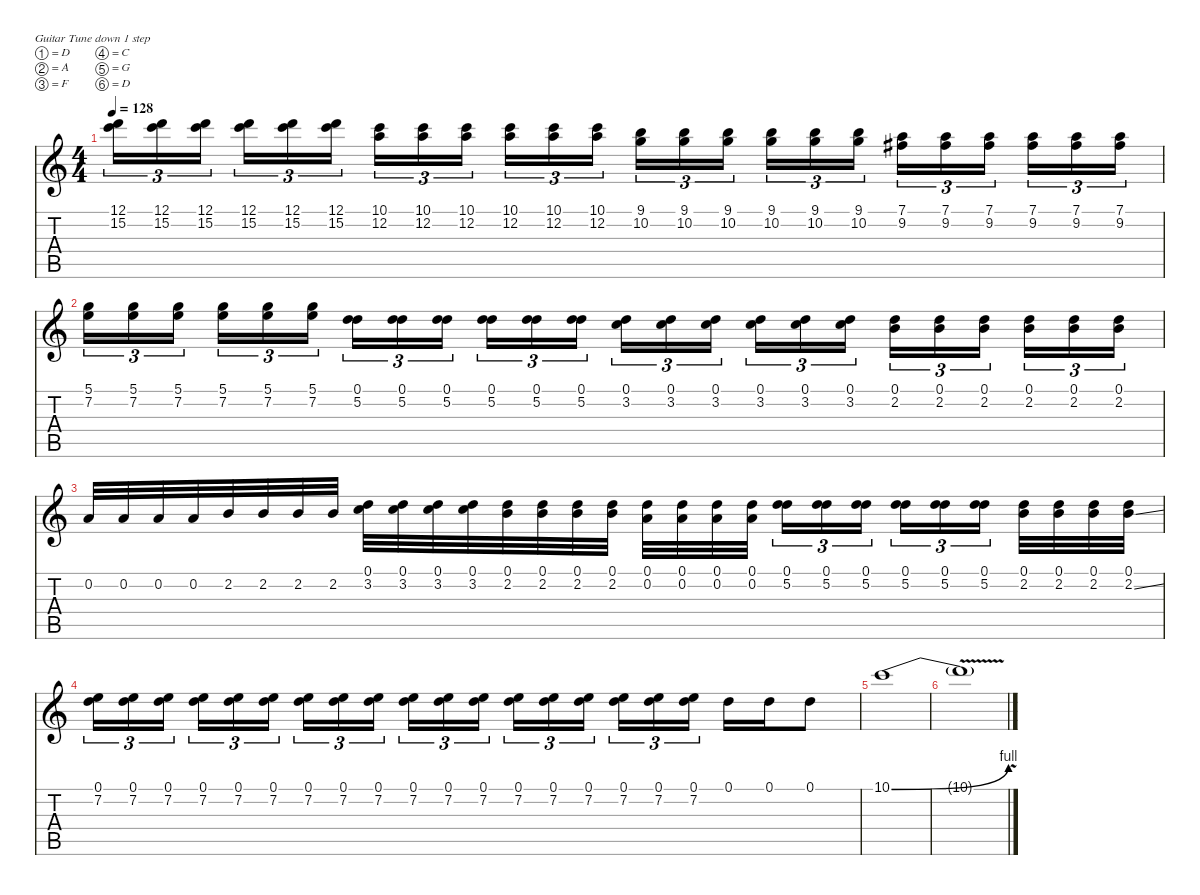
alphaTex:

\defaultSystemsLayout 4
\hideDynamics
\bracketExtendMode nobrackets
\singleTrackTrackNamePolicy hidden
\multiTrackTrackNamePolicy hidden
\firstSystemTrackNameMode fullname
\firstSystemTrackNameOrientation horizontal
\otherSystemsTrackNameOrientation horizontal
\track ("Track 1" "dist.guit.") {instrument distortionguitar}
\staff {score tabs}
\tuning (D4 A3 F3 C3 G2 D2)
\ts (4 4)
\tempo 128
\clef g2
\ks c
(12.1 15.2).16{tu (3 2) dy f beam Down} (12.1 15.2).16{tu (3 2) beam Down} (12.1 15.2).16{tu (3 2) beam Down} (12.1 15.2).16{tu (3 2) beam Down} (12.1 15.2).16{tu (3 2) beam Down} (12.1 15.2).16{tu (3 2) beam Down} (10.1 12.2).16{tu (3 2) beam Down} (10.1 12.2).16{tu (3 2) beam Down} (10.1 12.2).16{tu (3 2) beam Down} (10.1 12.2).16{tu (3 2) beam Down} (10.1 12.2).16{tu (3 2) beam Down} (10.1 12.2).16{tu (3 2) beam Down} (9.1 10.2).16{tu (3 2) beam Down} (9.1 10.2).16{tu (3 2) beam Down} (9.1 10.2).16{tu (3 2) beam Down} (9.1 10.2).16{tu (3 2) beam Down} (9.1 10.2).16{tu (3 2) beam Down} (9.1 10.2).16{tu (3 2) beam Down} (7.1 9.2{acc #}).16{tu (3 2) beam Down} (7.1 9.2{acc #}).16{tu (3 2) beam Down} (7.1 9.2{acc #}).16{tu (3 2) beam Down} (7.1 9.2{acc #}).16{tu (3 2) beam Down} (7.1 9.2{acc #}).16{tu (3 2) beam Down} (7.1 9.2{acc #}).16{tu (3 2) beam Down} |
(5.1 7.2).16{tu (3 2) beam Down} (5.1 7.2).16{tu (3 2) beam Down} (5.1 7.2).16{tu (3 2) beam Down} (5.1 7.2).16{tu (3 2) beam Down} (5.1 7.2).16{tu (3 2) beam Down} (5.1 7.2).16{tu (3 2) beam Down} (0.1 5.2).16{tu (3 2) beam Down} (0.1 5.2).16{tu (3 2) beam Down} (0.1 5.2).16{tu (3 2) beam Down} (0.1 5.2).16{tu (3 2) beam Down} (0.1 5.2).16{tu (3 2) beam Down} (0.1 5.2).16{tu (3 2) beam Down} (0.1 3.2).16{tu (3 2) beam Down} (0.1 3.2).16{tu (3 2) beam Down} (0.1 3.2).16{tu (3 2) beam Down} (0.1 3.2).16{tu (3 2) beam Down} (0.1 3.2).16{tu (3 2) beam Down} (0.1 3.2).16{tu (3 2) beam Down} (0.1 2.2).16{tu (3 2) beam Down} (0.1 2.2).16{tu (3 2) beam Down} (0.1 2.2).16{tu (3 2) beam Down} (0.1 2.2).16{tu (3 2) beam Down} (0.1 2.2).16{tu (3 2) beam Down} (0.1 2.2).16{tu (3 2) beam Down} |
0.2.32{beam Up} 0.2.32{beam Up} 0.2.32{beam Up} 0.2.32{beam Up} 2.2.32{beam Up} 2.2.32{beam Up} 2.2.32{beam Up} 2.2.32{beam Up} (0.1 3.2).32{beam Down} (0.1 3.2).32{beam Down} (0.1 3.2).32{beam Down} (0.1 3.2).32{beam Down} (0.1 2.2).32{beam Down} (0.1 2.2).32{beam Down} (0.1 2.2).32{beam Down} (0.1 2.2).32{beam Down} (0.1 0.2).32{beam Down} (0.1 0.2).32{beam Down} (0.1 0.2).32{beam Down} (0.1 0.2).32{beam Down} (0.1 5.2).16{tu (3 2) beam Down} (0.1 5.2).16{tu (3 2) beam Down} (0.1 5.2).16{tu (3 2) beam Down} (0.1 5.2).16{tu (3 2) beam Down} (0.1 5.2).16{tu (3 2) beam Down} (0.1 5.2).16{tu (3 2) beam Down} (0.1 2.2).32{beam Down} (0.1 2.2).32{beam Down} (0.1 2.2).32{beam Down} (0.1 2.2{ss}).32{beam Down} |
(0.1 7.2).16{tu (3 2) beam Down} (0.1 7.2).16{tu (3 2) beam Down} (0.1 7.2).16{tu (3 2) beam Down} (0.1 7.2).16{tu (3 2) beam Down} (0.1 7.2).16{tu (3 2) beam Down} (0.1 7.2).16{tu (3 2) beam Down} (0.1 7.2).16{tu (3 2) beam Down} (0.1 7.2).16{tu (3 2) beam Down} (0.1 7.2).16{tu (3 2) beam Down} (0.1 7.2).16{tu (3 2) beam Down} (0.1 7.2).16{tu (3 2) beam Down} (0.1 7.2).16{tu (3 2) beam Down} (0.1 7.2).16{tu (3 2) beam Down} (0.1 7.2).16{tu (3 2) beam Down} (0.1 7.2).16{tu (3 2) beam Down} (0.1 7.2).16{tu (3 2) beam Down} (0.1 7.2).16{tu (3 2) beam Down} (0.1 7.2).16{tu (3 2) beam Down} 0.1.16{beam Down} 0.1.16{beam Down} 0.1.8{beam Down} |
10.1{be (bend 0 0 16.2 4)}.1{beam Down} |
10.1{v t}.1{beam Down}
